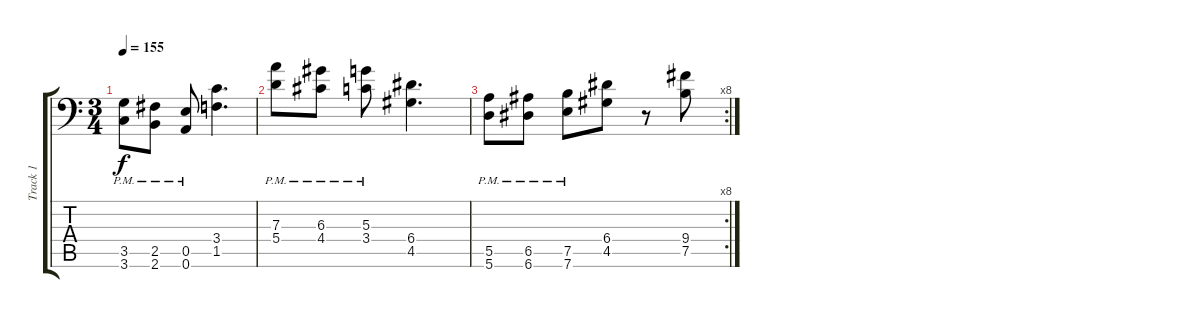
\track ("Track 1" "Track 1") {instrument overdrivenguitar}
\staff {score tabs}
\tuning (B3 Gb3 D3 A2 E2 A1) {hide}
\ts (3 4)
\tempo 155
\clef f4
\ks c
(3.5{pm} 3.6{pm}).8{dy f} (2.5{pm} 2.6{pm}).8 (0.5{pm} 0.6{pm}).8 (3.4 1.5).4{d} |
(7.3{pm} 5.4{pm}).8 (6.3{pm} 4.4{pm}).8 (5.3{pm} 3.4{pm}).8 (6.4 4.5).4{d} |
\rc 8
(5.5{pm} 5.6{pm}).8 (6.5{pm} 6.6{pm}).8 (7.5{pm} 7.6{pm}).8 (6.4 4.5).8 r.8 (9.4 7.5).8
